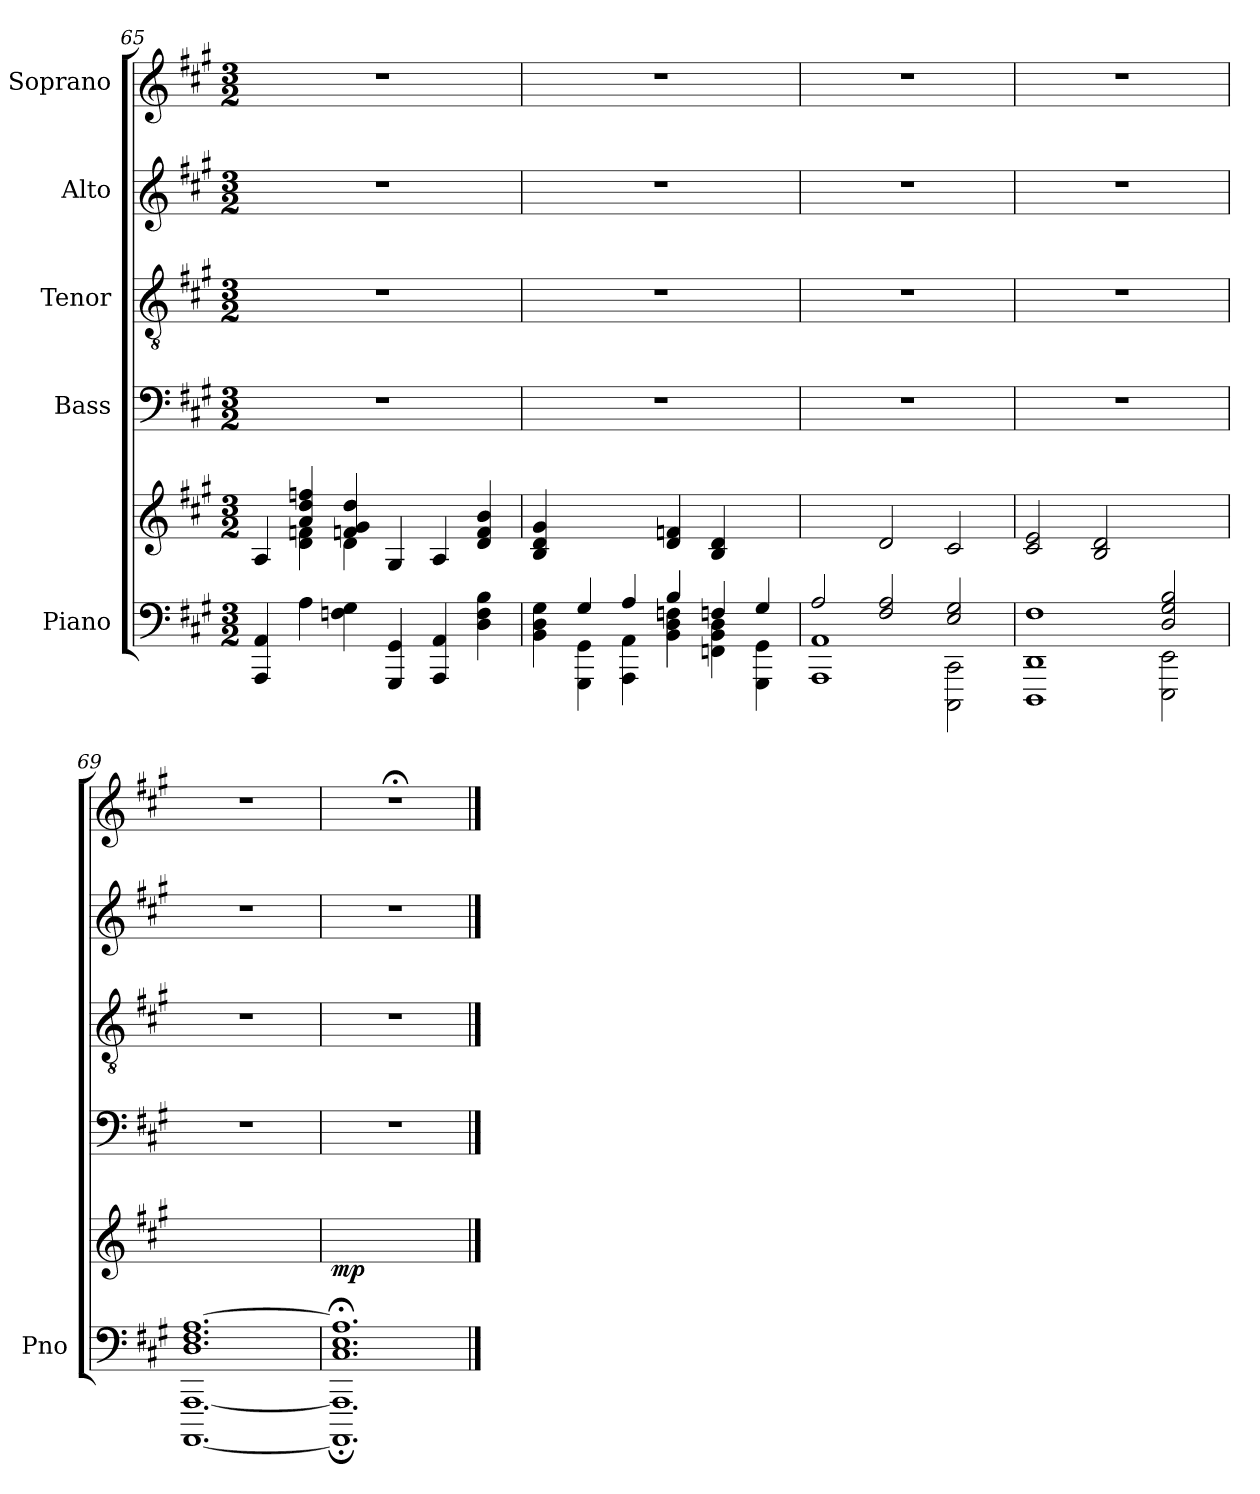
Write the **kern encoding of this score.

**kern	**kern	**dynam	**kern	**kern	**kern	**kern
*part5	*part5	*part5	*part4	*part3	*part2	*part1
*staff6	*staff5	*staff5/6	*staff4	*staff3	*staff2	*staff1
*I"Piano	*	*	*I"Bass	*I"Tenor	*I"Alto	*I"Soprano
*I'Pno	*	*	*	*	*	*
*clefF4	*clefG2	*	*clefF4	*clefGv2	*clefG2	*clefG2
*k[f#c#g#]	*k[f#c#g#]	*	*k[f#c#g#]	*k[f#c#g#]	*k[f#c#g#]	*k[f#c#g#]
*M3/2	*M3/2	*	*M3/2	*M3/2	*M3/2	*M3/2
=65	=65	=65	=65	=65	=65	=65
*^	*^	*	*	*	*	*
4AAA/ 4AA/	4ryy	4A/	4ryy	.	1.r	1.r	1.r	1.r
2ryy	4A\	4a/ 4dd/ 4ffn/	4d\ 4fn\	.	.	.	.	.
.	4Fn\ 4G#\	4fn/ 4g#/ 4dd/	4d\	.	.	.	.	.
4GGG#/ 4GG#/	2.ryy	4G#/	2.ryy	.	.	.	.	.
4AAA/ 4AA/	.	4A/	.	.	.	.	.	.
4D\ 4F\ 4B\	.	4d/ 4f/ 4b/	.	.	.	.	.	.
=66	=66	=66	=66	=66	=66	=66	=66	=66
*	*^	*	*	*	*	*	*	*
4ryy	2.ryy	4BB\ 4D\ 4G#\	4B/ 4d/ 4g#/	2.ryy	.	1.r	1.r	1.r	1.r
4G#/	.	4GGG#\ 4GG#\	2ryy	.	.	.	.	.	.
4A/	.	4AAA\ 4AA\	.	.	.	.	.	.	.
2ryy	4B/	4BB\ 4D\ 4Fn\	4d/ 4fn/	2ryy	.	.	.	.	.
.	4Fn/	4FFn\ 4BB\ 4D\	4B/ 4d/	.	.	.	.	.	.
4G#/	4ryy	4GGG#\ 4GG#\	4ryy	4ryy	.	.	.	.	.
*	*	*	*v	*v	*	*	*	*	*
=67	=67	=67	=67	=67	=67	=67	=67	=67
*	*	*	*	*	*	*	*	*MM100
*	*	*	*^	*	*	*	*	*
!	!	!	!LO:TX:a:i:t=pesante	!	!	!	!	!	!
*	*	*	*v	*v	*	*	*	*	*
2A/	2ryy	1AAA 1AA	2ryy	.	1.r	1.r	1.r	1.r
1ryy	2F#/ 2A/	.	2d/	.	.	.	.	.
.	2E/ 2G#/	2CCC#\ 2CC#\	2c#/	.	.	.	.	.
=68	=68	=68	=68	=68	=68	=68	=68	=68
1ryy	1F#	1DDD 1DD	2c#/ 2e/	.	1.r	1.r	1.r	1.r
.	.	.	2B/ 2d/	.	.	.	.	.
2D/ 2G#/ 2B/	2ryy	2EEE\ 2EE\	2ryy	.	.	.	.	.
*	*v	*v	*	*	*	*	*	*
=69	=69	=69	=69	=69	=69	=69	=69
1.D 1.F# [1.A	[1.AAAA [1.AAA	1.ryy	.	1.r	1.r	1.r	1.r
=70	=70	=70	=70	=70	=70	=70	=70
!	!	!	!LO:DY:b	!	!	!	!
1.C#;< 1.E;< 1.A];<	1.AAAA]; 1.AAA];	1.ryy	mp	1.r	1.r	1.r	1.r;<
*v	*v	*	*	*	*	*	*
==	==	==	==	==	==	==
*-	*-	*-	*-	*-	*-	*-
